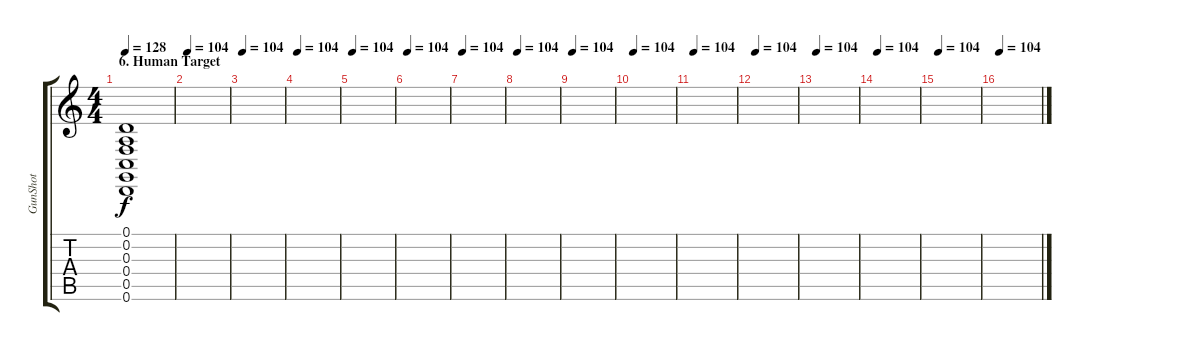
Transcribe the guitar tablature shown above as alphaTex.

\track ("GunShot" "GunShot") {instrument gunshot}
\staff {score tabs}
\tuning (D4 A3 F3 C3 G2 D2) {hide}
\ts (4 4)
\section ("" "6. Human Target")
\tempo 128
\tempo 104
\tempo 128
\clef g2
\ks c
(0.1 0.2 0.3 0.4 0.5 0.6).1{dy f instrument gunshot} |
\tempo 104
|
\tempo 104
|
\tempo 104
|
\tempo 104
|
\tempo 104
|
\tempo 104
|
\tempo 104
|
\tempo 104
|
\tempo 104
|
\tempo 104
|
\tempo 104
|
\tempo 104
|
\tempo 104
|
\tempo 104
|
\tempo 104
